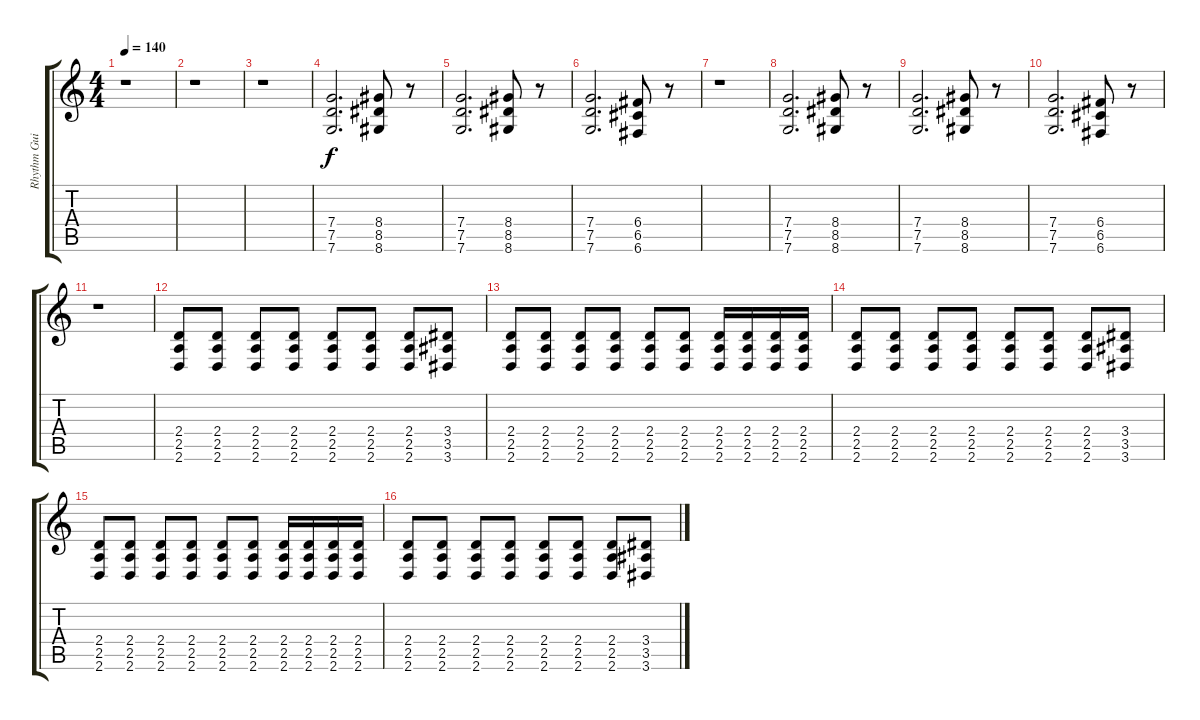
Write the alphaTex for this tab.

\track ("Rhythm Guitar" "Rhythm Gui") {instrument distortionguitar}
\staff {score tabs}
\tuning (D4 A3 F3 C3 G2 C2) {hide}
\ts (4 4)
\tempo 140
\clef g2
\ks c
r.1{dy f} |
r.1 |
r.1 |
(7.4 7.5 7.6).2{d} (8.4 8.5 8.6).8 r.8 |
(7.4 7.5 7.6).2{d} (8.4 8.5 8.6).8 r.8 |
(7.4 7.5 7.6).2{d} (6.4 6.5 6.6).8 r.8 |
r.1 |
(7.4 7.5 7.6).2{d} (8.4 8.5 8.6).8 r.8 |
(7.4 7.5 7.6).2{d} (8.4 8.5 8.6).8 r.8 |
(7.4 7.5 7.6).2{d} (6.4 6.5 6.6).8 r.8 |
r.1 |
(2.4 2.5 2.6).8 (2.4 2.5 2.6).8 (2.4 2.5 2.6).8 (2.4 2.5 2.6).8 (2.4 2.5 2.6).8 (2.4 2.5 2.6).8 (2.4 2.5 2.6).8 (3.4 3.5 3.6).8 |
(2.4 2.5 2.6).8 (2.4 2.5 2.6).8 (2.4 2.5 2.6).8 (2.4 2.5 2.6).8 (2.4 2.5 2.6).8 (2.4 2.5 2.6).8 (2.4 2.5 2.6).16 (2.4 2.5 2.6).16 (2.4 2.5 2.6).16 (2.4 2.5 2.6).16 |
(2.4 2.5 2.6).8 (2.4 2.5 2.6).8 (2.4 2.5 2.6).8 (2.4 2.5 2.6).8 (2.4 2.5 2.6).8 (2.4 2.5 2.6).8 (2.4 2.5 2.6).8 (3.4 3.5 3.6).8 |
(2.4 2.5 2.6).8 (2.4 2.5 2.6).8 (2.4 2.5 2.6).8 (2.4 2.5 2.6).8 (2.4 2.5 2.6).8 (2.4 2.5 2.6).8 (2.4 2.5 2.6).16 (2.4 2.5 2.6).16 (2.4 2.5 2.6).16 (2.4 2.5 2.6).16 |
(2.4 2.5 2.6).8 (2.4 2.5 2.6).8 (2.4 2.5 2.6).8 (2.4 2.5 2.6).8 (2.4 2.5 2.6).8 (2.4 2.5 2.6).8 (2.4 2.5 2.6).8 (3.4 3.5 3.6).8
